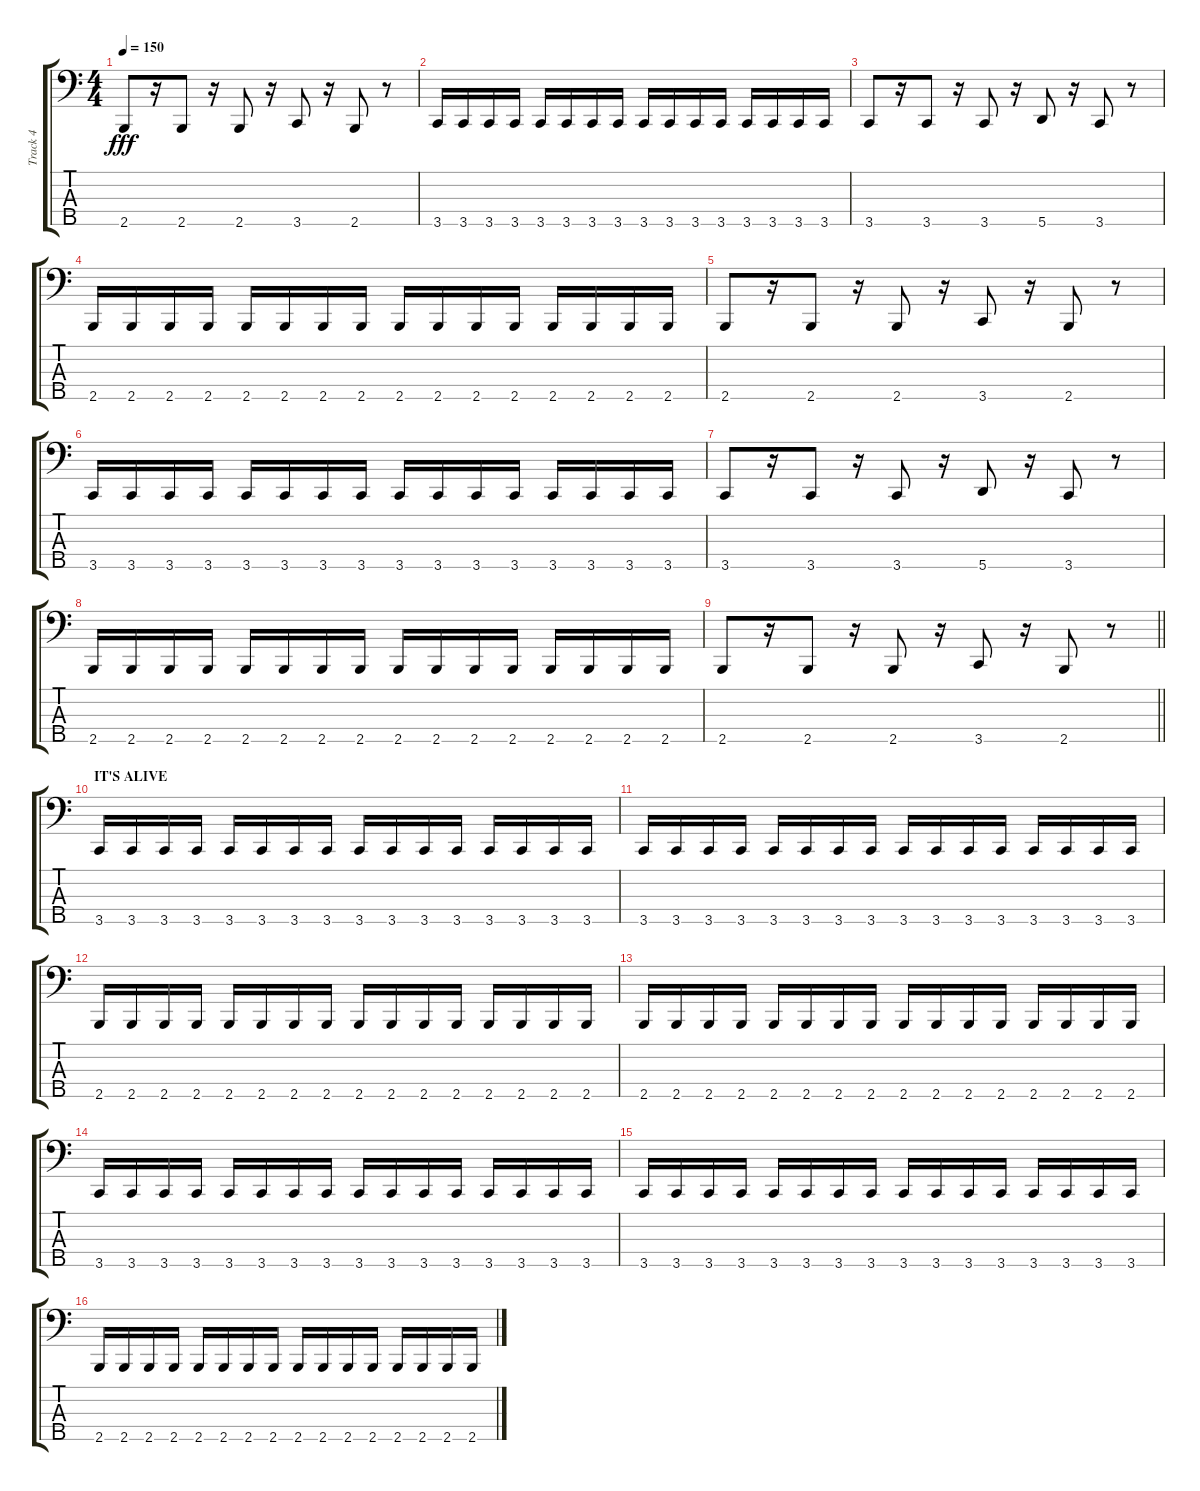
\track ("Track 4" "Track 4") {instrument electricbasspick}
\staff {score tabs}
\tuning (G2 D2 A1 D1 A0) {hide}
\ts (4 4)
\tempo 150
\clef f4
\ks c
2.5.8{dy fff} r.16 2.5.8 r.16 2.5.8 r.16 3.5.8 r.16 2.5.8 r.8 |
3.5.16 3.5.16 3.5.16 3.5.16 3.5.16 3.5.16 3.5.16 3.5.16 3.5.16 3.5.16 3.5.16 3.5.16 3.5.16 3.5.16 3.5.16 3.5.16 |
3.5.8 r.16 3.5.8 r.16 3.5.8 r.16 5.5.8 r.16 3.5.8 r.8 |
2.5.16 2.5.16 2.5.16 2.5.16 2.5.16 2.5.16 2.5.16 2.5.16 2.5.16 2.5.16 2.5.16 2.5.16 2.5.16 2.5.16 2.5.16 2.5.16 |
2.5.8 r.16 2.5.8 r.16 2.5.8 r.16 3.5.8 r.16 2.5.8 r.8 |
3.5.16 3.5.16 3.5.16 3.5.16 3.5.16 3.5.16 3.5.16 3.5.16 3.5.16 3.5.16 3.5.16 3.5.16 3.5.16 3.5.16 3.5.16 3.5.16 |
3.5.8 r.16 3.5.8 r.16 3.5.8 r.16 5.5.8 r.16 3.5.8 r.8 |
2.5.16 2.5.16 2.5.16 2.5.16 2.5.16 2.5.16 2.5.16 2.5.16 2.5.16 2.5.16 2.5.16 2.5.16 2.5.16 2.5.16 2.5.16 2.5.16 |
\barLineRight lightlight
2.5.8 r.16 2.5.8 r.16 2.5.8 r.16 3.5.8 r.16 2.5.8 r.8 |
\section ("" "IT'S ALIVE")
3.5.16 3.5.16 3.5.16 3.5.16 3.5.16 3.5.16 3.5.16 3.5.16 3.5.16 3.5.16 3.5.16 3.5.16 3.5.16 3.5.16 3.5.16 3.5.16 |
3.5.16 3.5.16 3.5.16 3.5.16 3.5.16 3.5.16 3.5.16 3.5.16 3.5.16 3.5.16 3.5.16 3.5.16 3.5.16 3.5.16 3.5.16 3.5.16 |
2.5.16 2.5.16 2.5.16 2.5.16 2.5.16 2.5.16 2.5.16 2.5.16 2.5.16 2.5.16 2.5.16 2.5.16 2.5.16 2.5.16 2.5.16 2.5.16 |
2.5.16 2.5.16 2.5.16 2.5.16 2.5.16 2.5.16 2.5.16 2.5.16 2.5.16 2.5.16 2.5.16 2.5.16 2.5.16 2.5.16 2.5.16 2.5.16 |
3.5.16 3.5.16 3.5.16 3.5.16 3.5.16 3.5.16 3.5.16 3.5.16 3.5.16 3.5.16 3.5.16 3.5.16 3.5.16 3.5.16 3.5.16 3.5.16 |
3.5.16 3.5.16 3.5.16 3.5.16 3.5.16 3.5.16 3.5.16 3.5.16 3.5.16 3.5.16 3.5.16 3.5.16 3.5.16 3.5.16 3.5.16 3.5.16 |
2.5.16 2.5.16 2.5.16 2.5.16 2.5.16 2.5.16 2.5.16 2.5.16 2.5.16 2.5.16 2.5.16 2.5.16 2.5.16 2.5.16 2.5.16 2.5.16
